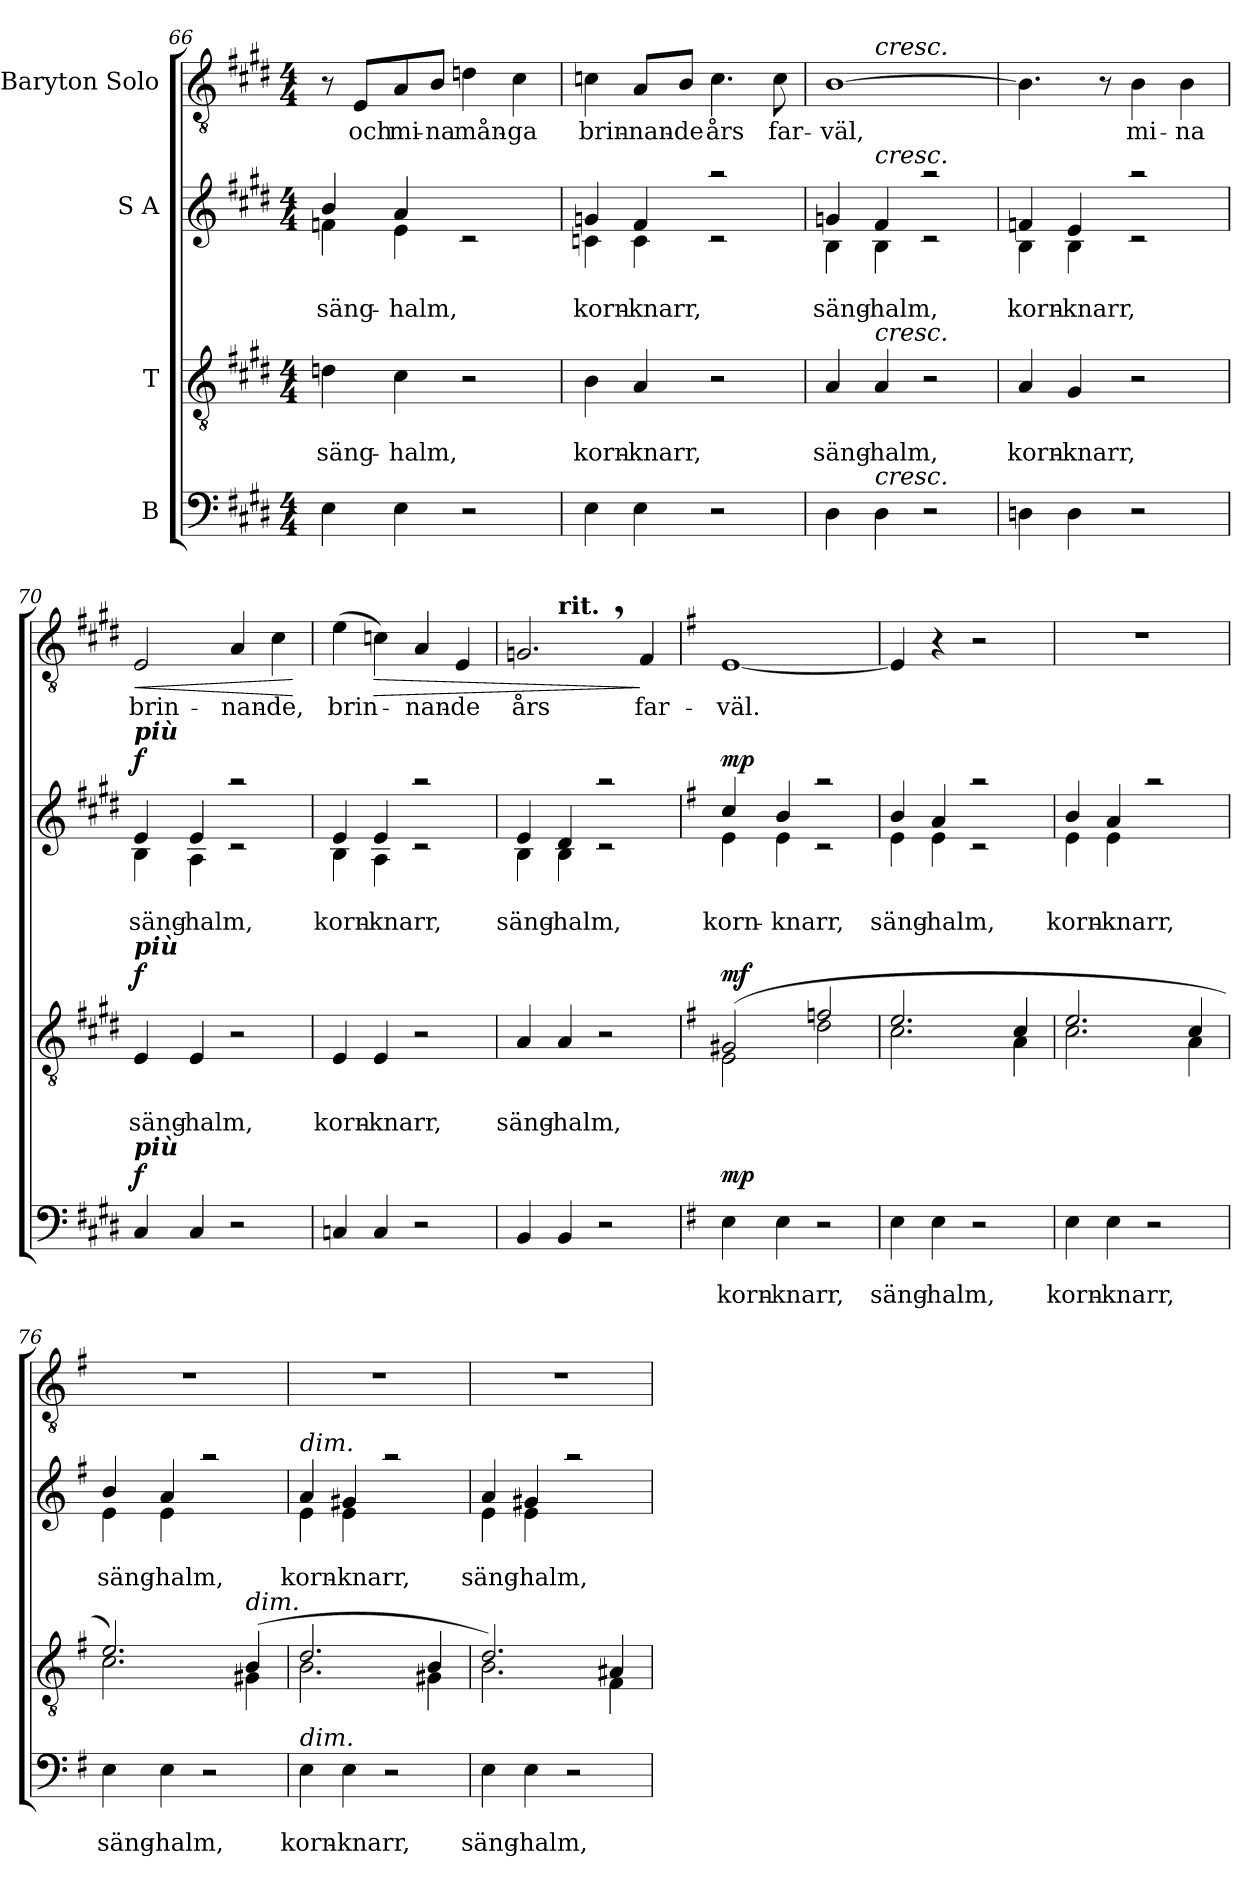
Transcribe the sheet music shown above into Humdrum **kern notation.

**kern	**text	**text	**dynam	**kern	**text	**text	**dynam	**kern	**text	**text	**dynam	**kern	**text	**dynam
*part4	*part4	*part4	*part4	*part3	*part3	*part3	*part3	*part2	*part2	*part2	*part2	*part1	*part1	*part1
*staff4	*staff4	*staff4	*staff4	*staff3	*staff3	*staff3	*staff3	*staff2	*staff2	*staff2	*staff2	*staff1	*staff1	*staff1
*I"B	*	*	*	*I"T	*	*	*	*I"S A	*	*	*	*I"Baryton Solo	*	*
!!LO:LB:g=z
*clefF4	*	*	*	*clefGv2	*	*	*	*clefG2	*	*	*	*clefGv2	*	*
*k[f#c#g#d#]	*	*	*	*k[f#c#g#d#]	*	*	*	*k[f#c#g#d#]	*	*	*	*k[f#c#g#d#]	*	*
*E:	*	*	*	*E:	*	*	*	*E:	*	*	*	*E:	*	*
*M4/4	*	*	*	*M4/4	*	*	*	*M4/4	*	*	*	*M4/4	*	*
=66	=66	=66	=66	=66	=66	=66	=66	=66	=66	=66	=66	=66	=66	=66
!	!	!	!	!	!	!LO:LY:b	!	!	!	!LO:LY:b	!	!	!	!
*	*	*	*	*	*	*	*	*^	*	*	*	*	*	*
4E\	.	.	.	4dn\	.	säng-	.	4b/	4fn\	.	säng-	.	8r	.	.
!	!	!	!	!	!	!	!	!	!	!	!	!	!	!LO:LY:b	!
.	.	.	.	.	.	.	.	.	.	.	.	.	8E/L	och	.
!	!	!	!	!	!	!LO:LY:b	!	!	!	!	!LO:LY:b	!	!	!LO:LY:b	!
4E\	.	.	.	4c#\	.	-halm,	.	4a/	4e\	.	-halm,	.	8A/	mi-	.
!	!	!	!	!	!	!	!	!	!	!	!	!	!	!LO:LY:b	!
.	.	.	.	.	.	.	.	.	.	.	.	.	8B/J	-na	.
!	!	!	!	!	!	!	!	!	!	!	!	!	!	!LO:LY:b	!
2r	.	.	.	2r	.	.	.	2ryy	2rc	.	.	.	4dn\	mån-	.
!	!	!	!	!	!	!	!	!	!	!	!	!	!	!LO:LY:b	!
.	.	.	.	.	.	.	.	.	.	.	.	.	4c#\	-ga	.
=67	=67	=67	=67	=67	=67	=67	=67	=67	=67	=67	=67	=67	=67	=67	=67
!	!	!	!	!	!	!LO:LY:b	!	!	!	!	!LO:LY:b	!	!	!LO:LY:b	!
4E\	.	.	.	4B\	.	korn-	.	4gn/	4cn\	.	korn-	.	4cn\	brin-	.
!	!	!	!	!	!	!LO:LY:b	!	!	!	!	!LO:LY:b	!	!	!LO:LY:b	!
4E\	.	.	.	4A/	.	-knarr,	.	4f#/	4c\	.	-knarr,	.	8A/L	-nan-	.
!	!	!	!	!	!	!	!	!	!	!	!	!	!	!LO:LY:b	!
.	.	.	.	.	.	.	.	.	.	.	.	.	8B/J	-de	.
!	!	!	!	!	!	!	!	!	!	!	!	!	!	!LO:LY:b	!
2r	.	.	.	2r	.	.	.	2raa	2rc	.	.	.	4.c\	års	.
!	!	!	!	!	!	!	!	!	!	!	!	!	!	!LO:LY:b	!
.	.	.	.	.	.	.	.	.	.	.	.	.	8c\	far-	.
=68	=68	=68	=68	=68	=68	=68	=68	=68	=68	=68	=68	=68	=68	=68	=68
!	!	!	!	!	!	!LO:LY:b	!	!	!	!	!LO:LY:b	!	!	!LO:LY:b	!
*	*	*	*	*	*	*	*	*	*	*	*	*	*^	*	*
4D#\	.	.	.	4A/	.	säng-	.	4gn/	4B\	.	säng-	.	[1B	4ryy	-väl,	.
!	!	!	!	!	!	!	!	!	!	!	!	!	!	!LO:TX:a:i:t=cresc.	!	!
!	!	!	!	!	!	!	!	!LO:TX:a:i:t=cresc.	!	!	!	!	!	!	!	!
!	!	!	!	!LO:TX:a:i:t=cresc.	!	!	!	!	!	!	!	!	!	!	!	!
!LO:TX:a:i:t=cresc.	!	!	!	!	!	!	!	!	!	!	!	!	!	!	!	!
!	!	!	!	!	!	!LO:LY:b	!	!	!	!	!LO:LY:b	!	!	!	!	!
4D#\	.	.	.	4A/	.	-halm,	.	4f#/	4B\	.	-halm,	.	.	2.ryy	.	.
2r	.	.	.	2r	.	.	.	2raa	2rc	.	.	.	.	.	.	.
=69	=69	=69	=69	=69	=69	=69	=69	=69	=69	=69	=69	=69	=69	=69	=69	=69
!	!	!	!	!	!	!	!	!	!	!	!	!	!LO:TX:a:B:t=Largamento	!	!	!
!	!	!	!	!	!	!LO:LY:b	!	!	!	!	!LO:LY:b	!	!	!	!	!
*	*	*	*	*	*	*	*	*	*	*	*	*	*v	*v	*	*
4Dn\	.	.	.	4A/	.	korn-	.	4fn/	4B\	.	korn-	.	4.B\]	.	.
!	!	!	!	!	!	!LO:LY:b	!	!	!	!	!LO:LY:b	!	!	!	!
4D\	.	.	.	4G#i/	.	-knarr,	.	4e/	4B\	.	-knarr,	.	.	.	.
.	.	.	.	.	.	.	.	.	.	.	.	.	8r	.	.
!	!	!	!	!	!	!	!	!	!	!	!	!	!	!LO:LY:b	!
2r	.	.	.	2r	.	.	.	2raa	2rc	.	.	.	4B\	mi-	.
!	!	!	!	!	!	!	!	!	!	!	!	!	!	!LO:LY:b	!
.	.	.	.	.	.	.	.	.	.	.	.	.	4B\	-na	.
=70	=70	=70	=70	=70	=70	=70	=70	=70	=70	=70	=70	=70	=70	=70	=70
!	!	!	!	!	!	!	!	!LO:TX:a:Bi:t=più	!	!	!	!	!	!	!
!	!	!	!	!LO:TX:a:Bi:t=più	!	!	!	!	!	!	!	!	!	!	!
!LO:TX:a:Bi:t=più	!	!	!	!	!	!	!	!	!	!	!	!	!	!	!
!	!	!	!LO:DY:a	!	!	!LO:LY:b	!LO:DY:a	!	!	!	!LO:LY:b	!LO:DY:a	!	!LO:LY:b	!LO:HP:b
4C#/	.	.	f	4E/	.	säng-	f	4e/	4B\	.	säng-	f	2E/	brin-	<
!	!	!	!	!	!	!LO:LY:b	!	!	!	!	!LO:LY:b	!	!	!	!
4C#/	.	.	.	4E/	.	-halm,	.	4e/	4A\	.	-halm,	.	.	.	.
!	!	!	!	!	!	!	!	!	!	!	!	!	!	!LO:LY:b	!
2r	.	.	.	2r	.	.	.	2raa	2rc	.	.	.	4A/	-nan-	.
!	!	!	!	!	!	!	!	!	!	!	!	!	!	!LO:LY:b	!
.	.	.	.	.	.	.	.	.	.	.	.	.	4c#\	-de,	.
*	*	*	*	*	*	*	*	*v	*v	*	*	*	*	*	*
.	.	.	.	.	.	.	.	.	.	.	.	.	.	[
!!LO:LB:g=z
=71	=71	=71	=71	=71	=71	=71	=71	=71	=71	=71	=71	=71	=71	=71
!	!	!	!	!	!	!LO:LY:b	!	!	!	!LO:LY:b	!	!	!LO:LY:b	!
*	*	*	*	*	*	*	*	*^	*	*	*	*	*	*
4Cn/	.	.	.	4E/	.	korn-	.	4e/	4B\	.	korn-	.	(>4e\	brin-	.
!	!	!	!	!	!	!LO:LY:b	!	!	!	!	!LO:LY:b	!	!	!	!LO:HP:b
4C/	.	.	.	4E/	.	-knarr,	.	4e/	4A\	.	-knarr,	.	4cn\)	.	>
!	!	!	!	!	!	!	!	!	!	!	!	!	!	!LO:LY:b	!
2r	.	.	.	2r	.	.	.	2raa	2rc	.	.	.	4A/	-nan-	.
!	!	!	!	!	!	!	!	!	!	!	!	!	!	!LO:LY:b	!
.	.	.	.	.	.	.	.	.	.	.	.	.	4E/	-de	.
=72	=72	=72	=72	=72	=72	=72	=72	=72	=72	=72	=72	=72	=72	=72	=72
!	!	!	!	!	!	!LO:LY:b	!	!	!	!	!LO:LY:b	!	!	!LO:LY:b	!
*	*	*	*	*	*	*	*	*	*	*	*	*	*^	*	*
4BB/	.	.	.	4A/	.	säng-	.	4e/	4B\	.	säng-	.	2.Gn,>/	4ryy	års	.
!	!	!	!	!	!	!	!	!	!	!	!	!	!	!LO:TX:a:B:t=rit.	!	!
!	!	!	!	!	!	!LO:LY:b	!	!	!	!	!LO:LY:b	!	!	!	!	!
4BB/	.	.	.	4A/	.	-halm,	.	4d#i/	4B\	.	-halm,	.	.	2.ryy	.	.
2r	.	.	.	2r	.	.	.	2raa	2rc	.	.	.	.	.	.	.
!	!	!	!	!	!	!	!	!	!	!	!	!	!	!	!LO:LY:b	!
.	.	.	.	.	.	.	.	.	.	.	.	.	4F#/	.	far-	]
*	*	*	*	*	*	*	*	*	*	*	*	*	*v	*v	*	*
=73	=73	=73	=73	=73	=73	=73	=73	=73	=73	=73	=73	=73	=73	=73	=73
*k[f#]	*	*	*	*k[f#]	*	*	*	*k[f#]	*	*	*	*	*k[f#]	*	*
*G:	*	*	*	*G:	*	*	*	*G:	*	*	*	*	*G:	*	*
*	*	*	*	*	*	*	*	*	*	*	*	*	*^	*	*
!	!	!	!	!	!	!	!	!	!	!	!	!	!LO:TX:a:B:t=Tempo 1	!	!	!
!	!	!	!	!LO:TX:a:i:t=con bocca chiusa	!	!	!	!	!	!	!	!	!	!	!	!
!	!	!LO:LY:b	!LO:DY:a	!	!	!	!LO:DY:a	!	!	!	!LO:LY:b	!LO:DY:a	!	!	!LO:LY:b	!
*	*	*	*	*^	*	*	*	*	*	*	*	*	*v	*v	*	*
4E\	.	korn-	mp	(>2G#X/	2E\	.	.	mf	4cc/	4e\	.	korn-	mp	[1E	-väl.	.
!	!	!LO:LY:b	!	!	!	!	!	!	!	!	!	!LO:LY:b	!	!	!	!
4E\	.	-knarr,	.	.	.	.	.	.	4b/	4e\	.	-knarr,	.	.	.	.
2r	.	.	.	2fn/	2d\	.	.	.	2raa	2rc	.	.	.	.	.	.
=74	=74	=74	=74	=74	=74	=74	=74	=74	=74	=74	=74	=74	=74	=74	=74	=74
!	!	!LO:LY:b	!	!	!	!	!	!	!	!	!	!LO:LY:b	!	!	!	!
4E\	.	säng-	.	2.e/	2.c\	.	.	.	4b/	4e\	.	säng-	.	4E/]	.	.
!	!	!LO:LY:b	!	!	!	!	!	!	!	!	!	!LO:LY:b	!	!	!	!
4E\	.	-halm,	.	.	.	.	.	.	4a/	4e\	.	-halm,	.	4r	.	.
2r	.	.	.	.	.	.	.	.	2raa	2rc	.	.	.	2r	.	.
.	.	.	.	4c/	4A\	.	.	.	.	.	.	.	.	.	.	.
=75	=75	=75	=75	=75	=75	=75	=75	=75	=75	=75	=75	=75	=75	=75	=75	=75
!	!	!LO:LY:b	!	!	!	!	!	!	!	!	!	!LO:LY:b	!	!	!	!
4E\	.	korn-	.	2.e/	2.c\	.	.	.	4b/	4e\	.	korn-	.	1r	.	.
!	!	!LO:LY:b	!	!	!	!	!	!	!	!	!	!LO:LY:b	!	!	!	!
4E\	.	-knarr,	.	.	.	.	.	.	4a/	4e\	.	-knarr,	.	.	.	.
2r	.	.	.	.	.	.	.	.	2raa	2ryy	.	.	.	.	.	.
.	.	.	.	4c/	4A\	.	.	.	.	.	.	.	.	.	.	.
!!LO:PB:g=z
=76	=76	=76	=76	=76	=76	=76	=76	=76	=76	=76	=76	=76	=76	=76	=76	=76
!	!	!LO:LY:b	!	!	!	!	!	!	!	!	!	!LO:LY:b	!	!	!	!
4E\	.	säng-	.	2.e/)	2.c\	.	.	.	4b/	4e\	.	säng-	.	1r	.	.
!	!	!LO:LY:b	!	!	!	!	!	!	!	!	!	!LO:LY:b	!	!	!	!
4E\	.	-halm,	.	.	.	.	.	.	4a/	4e\	.	-halm,	.	.	.	.
2r	.	.	.	.	.	.	.	.	2raa	2ryy	.	.	.	.	.	.
!	!	!	!	!LO:TX:a:i:t=dim.	!	!	!	!	!	!	!	!	!	!	!	!
.	.	.	.	(>4B/	4G#X\	.	.	.	.	.	.	.	.	.	.	.
=77	=77	=77	=77	=77	=77	=77	=77	=77	=77	=77	=77	=77	=77	=77	=77	=77
!	!	!	!	!	!	!	!	!	!LO:TX:a:i:t=dim.	!	!	!	!	!	!	!
!LO:TX:a:i:t=dim.	!	!	!	!	!	!	!	!	!	!	!	!	!	!	!	!
!	!	!LO:LY:b	!	!	!	!	!	!	!	!	!	!LO:LY:b	!	!	!	!
4E\	.	korn-	.	2.d/	2.B\	.	.	.	4a/	4e\	.	korn-	.	1r	.	.
!	!	!LO:LY:b	!	!	!	!	!	!	!	!	!	!LO:LY:b	!	!	!	!
4E\	.	-knarr,	.	.	.	.	.	.	4g#X/	4e\	.	-knarr,	.	.	.	.
2r	.	.	.	.	.	.	.	.	2raa	2ryy	.	.	.	.	.	.
.	.	.	.	4B/	4G#X\	.	.	.	.	.	.	.	.	.	.	.
=78	=78	=78	=78	=78	=78	=78	=78	=78	=78	=78	=78	=78	=78	=78	=78	=78
!	!	!LO:LY:b	!	!	!	!	!	!	!	!	!	!LO:LY:b	!	!	!	!
4E\	.	säng-	.	2.d/)	2.B\	.	.	.	4a/	4e\	.	säng-	.	1r	.	.
!	!	!LO:LY:b	!	!	!	!	!	!	!	!	!	!LO:LY:b	!	!	!	!
4E\	.	-halm,	.	.	.	.	.	.	4g#X/	4e\	.	-halm,	.	.	.	.
2r	.	.	.	.	.	.	.	.	2raa	2ryy	.	.	.	.	.	.
.	.	.	.	4A#X/	4F#\	.	.	.	.	.	.	.	.	.	.	.
*	*	*	*	*v	*v	*	*	*	*	*	*	*	*	*	*	*
*	*	*	*	*	*	*	*	*v	*v	*	*	*	*	*	*
=	=	=	=	=	=	=	=	=	=	=	=	=	=	=
*-	*-	*-	*-	*-	*-	*-	*-	*-	*-	*-	*-	*-	*-	*-
